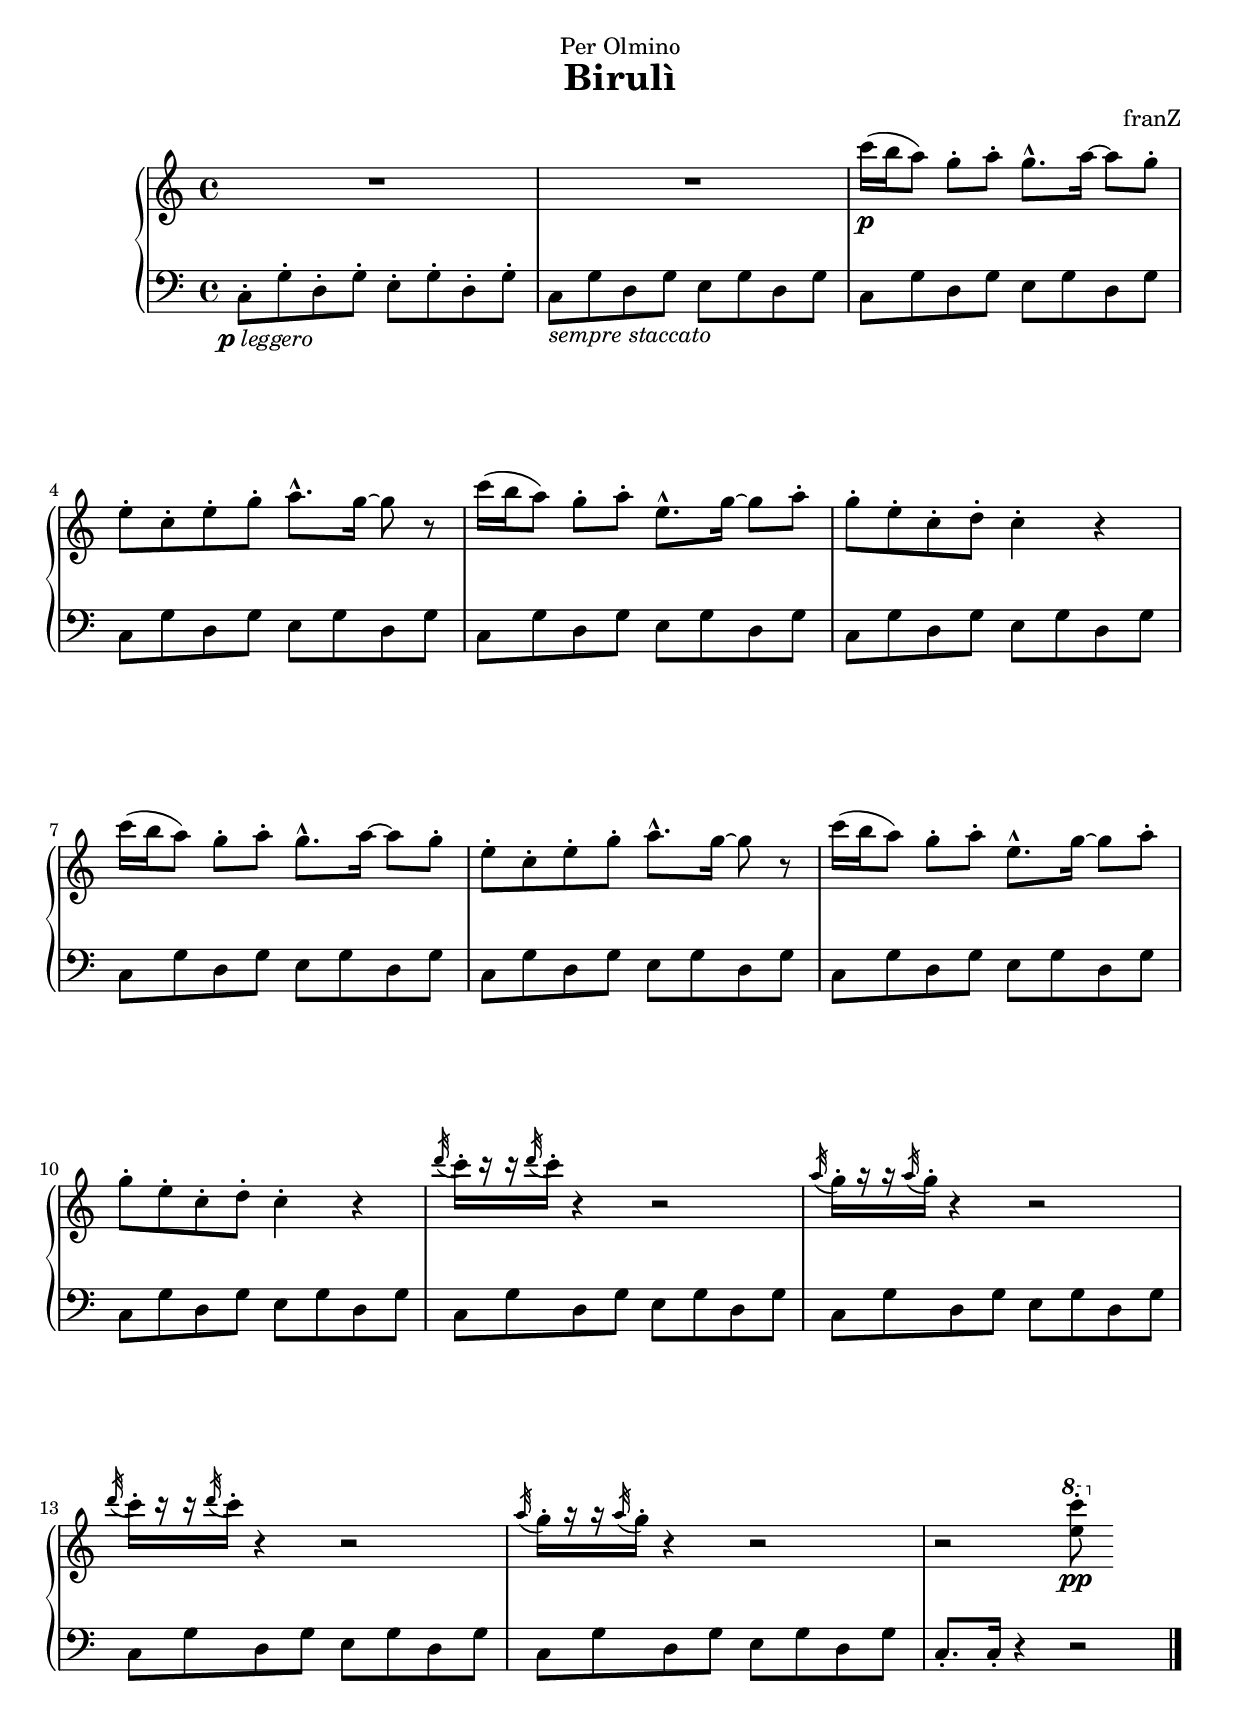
\version "2.16.2"
% Solution 1: Using a simple markup with a particular halign value
% Drawback: It's a markup, not a dynamic command, so \dynamicDown
%           etc. will have no effect
pLeggero = \markup { \halign #1.4  \dynamic "p" \italic "leggero"}

\header {
  dedication = "Per Olmino"
  title = "Birulì"
  composer = "franZ"
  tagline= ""
}
\paper {  
  ragged-last-bottom = ##f
  ragged-bottom = ##f
}
global = {
  \key c \major
  \time 4/4
  % the actual music

}

right = \relative c''' {
  \global
  % Music follows here.
  R1*2 |

  c16(\p b a8)  g-. a-. g8.-^ a16~a8 g-. |
  e-. c-. e-. g-. a8.-^ g16~ g8 r |
  c16( b a8)  g-. a-. e8.-^ g16~ g8 a-. |
  g8-. e-. c-. d-. c4-. r
  c'16( b a8)  g-. a-. g8.-^ a16~a8 g-. |
  e-. c-. e-. g-. a8.-^ g16~ g8 r |
  c16( b a8)  g-. a-. e8.-^ g16~ g8 a-. |
  g8-. e-. c-. d-. c4-. r

  \acciaccatura d'32 c16-.[ r16 r16 \acciaccatura d32 c16-.] r4 r2 |
  \acciaccatura a32 g16-.[ r16 r16 \acciaccatura a32 g16-.] r4 r2 |
  \acciaccatura d'32 c16-.[ r16 r16 \acciaccatura d32 c16-.] r4 r2 |
  \acciaccatura a32 g16-.[ r16 r16 \acciaccatura a32 g16-.] r4 r2 |
  
  r2 \ottava #1 <c' e,>8-.\pp 
  
}   


left = \relative c {
  \global
  % Music follows here.
  c8-._\pLeggero  g'-. d-. g-. e-. g-. d-. g-. |
  c,8_\markup \italic "sempre staccato" g' d g e g d g |

  c,8  g' d g e g d g |
  c,8 g' d g e g d g |
  c,8 g' d g e g d g |
  c,8 g' d g e g d g |
  c,8  g' d g e g d g |
  c,8 g' d g e g d g |
  c,8 g' d g e g d g |
  c,8 g' d g e g d g |

  c,8 g' d g e g d g |
  c,8 g' d g e g d g |
  c,8 g' d g e g d g |
  c,8 g' d g e g d g |
  c,8.-. c16-. r4 r2 \bar "|."
}

\score {
  \new PianoStaff \with {
    %    instrumentName = "Piano"
  } <<
    \new Staff = "right" \with {
      midiInstrument = "acoustic grand"
    } \right
    \new Staff = "left" \with {
      midiInstrument = "acoustic grand"
    } { \clef bass \left }
  >>
  \layout { }
  \midi {
    \context {
      \Score
      tempoWholesPerMinute = #(ly:make-moment 100 4)
    }
  }
}
